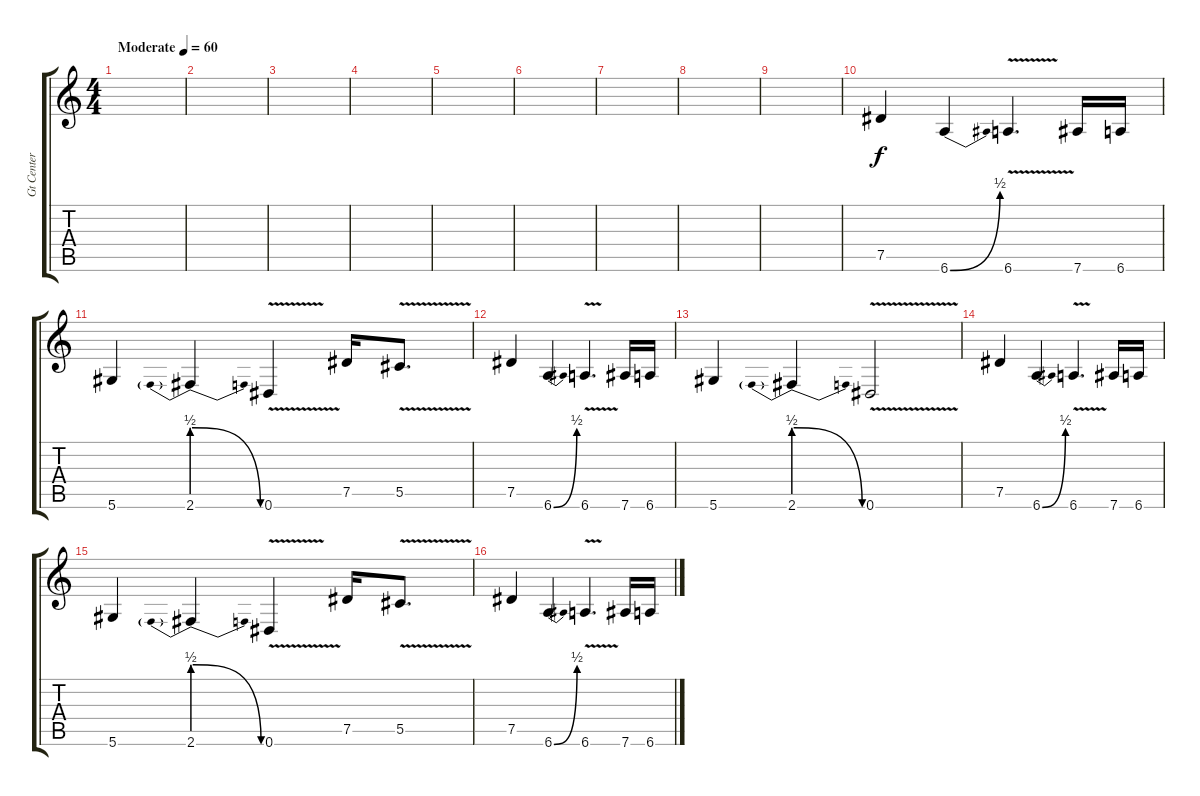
\track ("Gt Center" "Gt Center") {instrument overdrivenguitar}
\staff {score tabs}
\tuning (Eb4 Bb3 Gb3 Db3 Ab2 Eb2) {hide}
\ts (4 4)
\tempo (60 "Moderate")
\clef g2
\ks c
|
|
|
|
|
|
|
|
|
7.5.4 6.6{be (bend 0 0 60 2)}.4 6.6{v}.4{d} 7.6.16 6.6.16 |
5.6.4 2.6{be (prebendrelease 0 2 60 0)}.4 0.6{v}.4 7.5.16 5.5{v}.8{d} |
7.5.4 6.6{be (bend 0 0 60 2)}.4 6.6{v}.4{d} 7.6.16 6.6.16 |
5.6.4 2.6{be (prebendrelease 0 2 60 0)}.4 0.6{v}.2 |
7.5.4 6.6{be (bend 0 0 60 2)}.4 6.6{v}.4{d} 7.6.16 6.6.16 |
5.6.4 2.6{be (prebendrelease 0 2 60 0)}.4 0.6{v}.4 7.5.16 5.5{v}.8{d} |
7.5.4 6.6{be (bend 0 0 60 2)}.4 6.6{v}.4{d} 7.6.16 6.6.16
